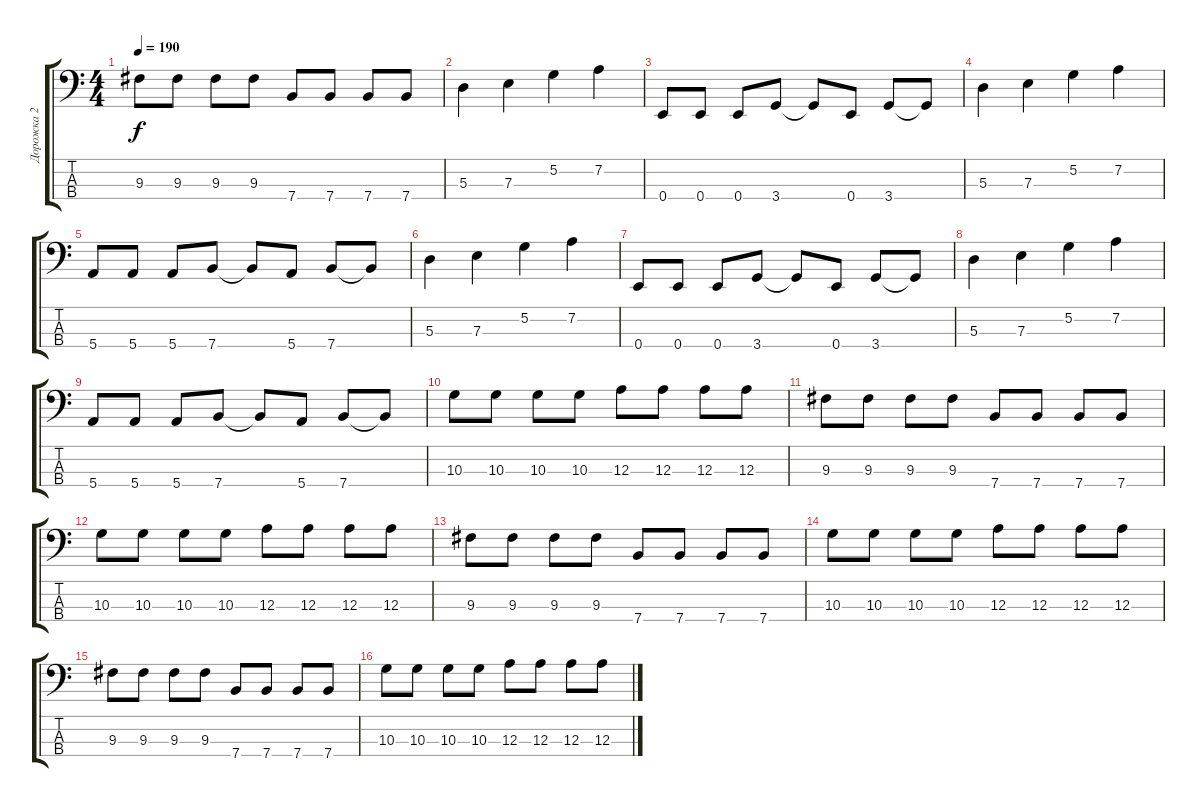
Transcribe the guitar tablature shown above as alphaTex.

\track ("Дорожка 2" "Дорожка 2") {instrument electricbasspick}
\staff {score tabs}
\tuning (G2 D2 A1 E1) {hide}
\ts (4 4)
\tempo 190
\clef f4
\ks c
9.3.8{dy f} 9.3.8 9.3.8 9.3.8 7.4.8 7.4.8 7.4.8 7.4.8 |
5.3.4 7.3.4 5.2.4 7.2.4 |
0.4.8 0.4.8 0.4.8 3.4.8 3.4{t}.8 0.4.8 3.4.8 3.4{t}.8 |
5.3.4 7.3.4 5.2.4 7.2.4 |
5.4.8 5.4.8 5.4.8 7.4.8 7.4{t}.8 5.4.8 7.4.8 7.4{t}.8 |
5.3.4 7.3.4 5.2.4 7.2.4 |
0.4.8 0.4.8 0.4.8 3.4.8 3.4{t}.8 0.4.8 3.4.8 3.4{t}.8 |
5.3.4 7.3.4 5.2.4 7.2.4 |
5.4.8 5.4.8 5.4.8 7.4.8 7.4{t}.8 5.4.8 7.4.8 7.4{t}.8 |
10.3.8 10.3.8 10.3.8 10.3.8 12.3.8 12.3.8 12.3.8 12.3.8 |
9.3.8 9.3.8 9.3.8 9.3.8 7.4.8 7.4.8 7.4.8 7.4.8 |
10.3.8 10.3.8 10.3.8 10.3.8 12.3.8 12.3.8 12.3.8 12.3.8 |
9.3.8 9.3.8 9.3.8 9.3.8 7.4.8 7.4.8 7.4.8 7.4.8 |
10.3.8 10.3.8 10.3.8 10.3.8 12.3.8 12.3.8 12.3.8 12.3.8 |
9.3.8 9.3.8 9.3.8 9.3.8 7.4.8 7.4.8 7.4.8 7.4.8 |
10.3.8 10.3.8 10.3.8 10.3.8 12.3.8 12.3.8 12.3.8 12.3.8
